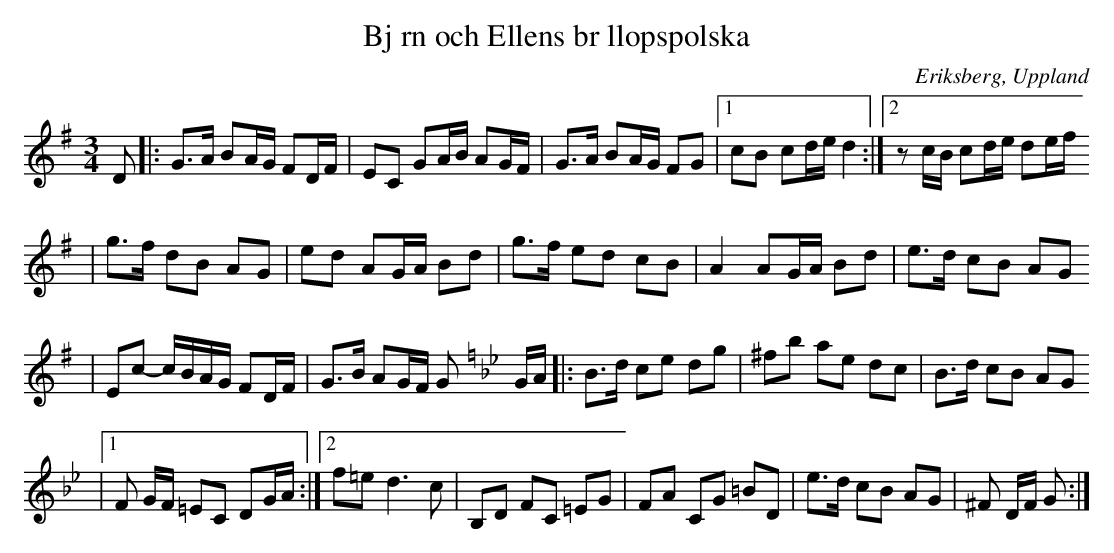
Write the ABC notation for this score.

X:1
T:Bj rn och Ellens br llopspolska
O:Eriksberg, Uppland
M:3/4
L:1/8
K:G
D |: G>A BA/G/ FD/F/    | EC GA/B/ AG/F/                | G>A BA/G/ FG |1 cB cd/e/ d2 :|2 z c/B/ cd/e/ de/f/
| g>f dB AG                 | ed AG/A/ Bd                     | g>f ed cB         | A2 AG/A/ Bd  | e>d cB AG
| Ec- c/B/A/G/ FD/F/ | G>B AG/F/ G [K: Gm] G/A/ |: B>d ce dg       | ^fb ae dc        | B>d cB AG
|1 F G/F/ =EC DG/A/ :|2 f=e d3 c                          | B,D FC =EG      | FA CG =BD     | e>d cB AG       | ^F D/F/ G                     :|
